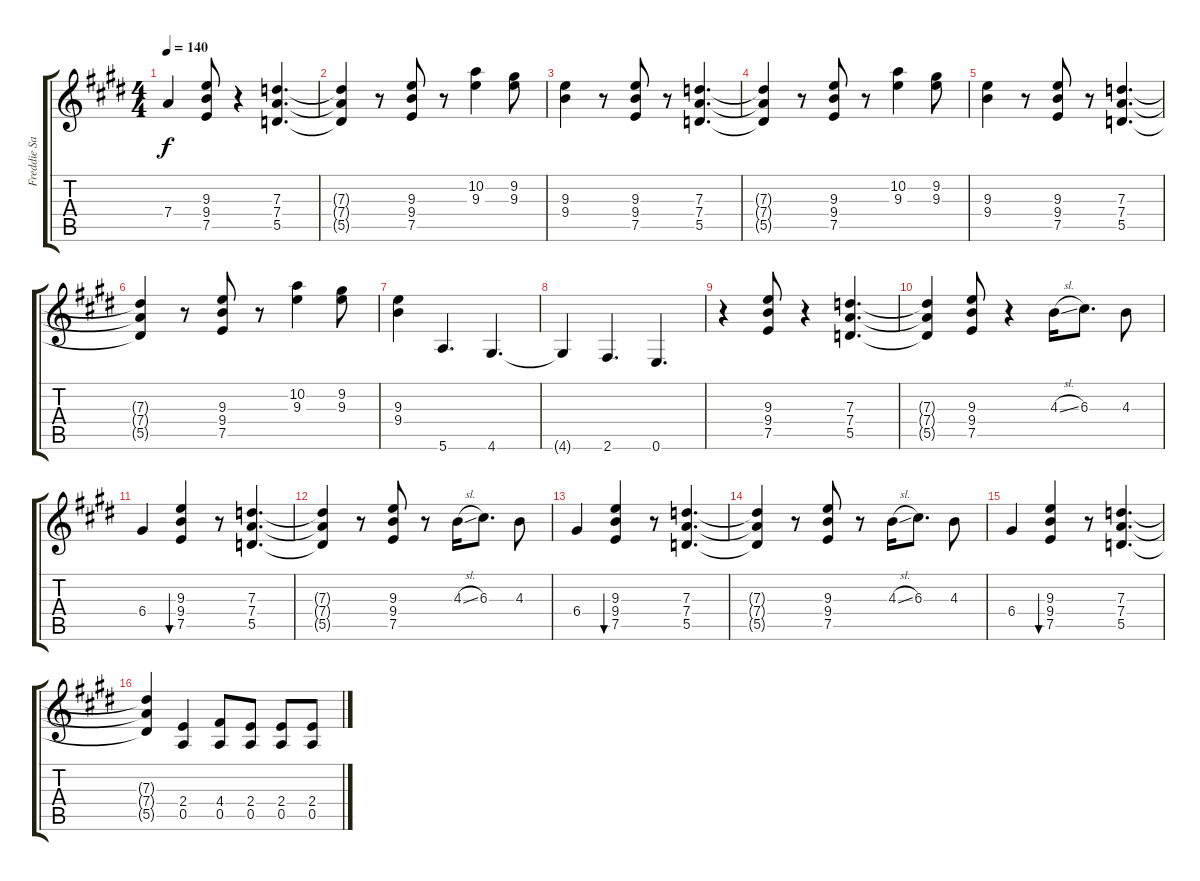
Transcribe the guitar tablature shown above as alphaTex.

\track ("Freddie Salem Guitar" "Freddie Sa") {instrument overdrivenguitar}
\staff {score tabs}
\tuning (E4 B3 G3 D3 A2 E2) {hide}
\ts (4 4)
\tempo 140
\clef g2
\ks e
7.4.4{dy f} (9.3 9.4 7.5).8 r.4 (7.3 7.4 5.5).4{d} |
(7.3{t} 7.4{t} 5.5{t}).4 r.8 (9.3 9.4 7.5).8 r.8 (10.2 9.3).4 (9.2 9.3).8 |
(9.3 9.4).4 r.8 (9.3 9.4 7.5).8 r.8 (7.3 7.4 5.5).4{d} |
(7.3{t} 7.4{t} 5.5{t}).4 r.8 (9.3 9.4 7.5).8 r.8 (10.2 9.3).4 (9.2 9.3).8 |
(9.3 9.4).4 r.8 (9.3 9.4 7.5).8 r.8 (7.3 7.4 5.5).4{d} |
(7.3{t} 7.4{t} 5.5{t}).4 r.8 (9.3 9.4 7.5).8 r.8 (10.2 9.3).4 (9.2 9.3).8 |
(9.3 9.4).4 5.6.4{d} 4.6.4{d} |
4.6{t}.4 2.6.4{d} 0.6.4{d} |
r.4 (9.3 9.4 7.5).8 r.4 (7.3 7.4 5.5).4{d} |
(7.3{t} 7.4{t} 5.5{t}).4 (9.3 9.4 7.5).8 r.4 4.3{sl}.16 6.3.8{d} 4.3.8 |
6.4.4 (9.3 9.4 7.5).4{bu 60} r.8 (7.3 7.4 5.5).4{d} |
(7.3{t} 7.4{t} 5.5{t}).4 r.8 (9.3 9.4 7.5).8 r.8 4.3{sl}.16 6.3.8{d} 4.3.8 |
6.4.4 (9.3 9.4 7.5).4{bu 60} r.8 (7.3 7.4 5.5).4{d} |
(7.3{t} 7.4{t} 5.5{t}).4 r.8 (9.3 9.4 7.5).8 r.8 4.3{sl}.16 6.3.8{d} 4.3.8 |
6.4.4 (9.3 9.4 7.5).4{bu 60} r.8 (7.3 7.4 5.5).4{d} |
(7.3{t} 7.4{t} 5.5{t}).4 (2.4 0.5).4 (4.4 0.5).8 (2.4 0.5).8 (2.4 0.5).8 (2.4 0.5).8
